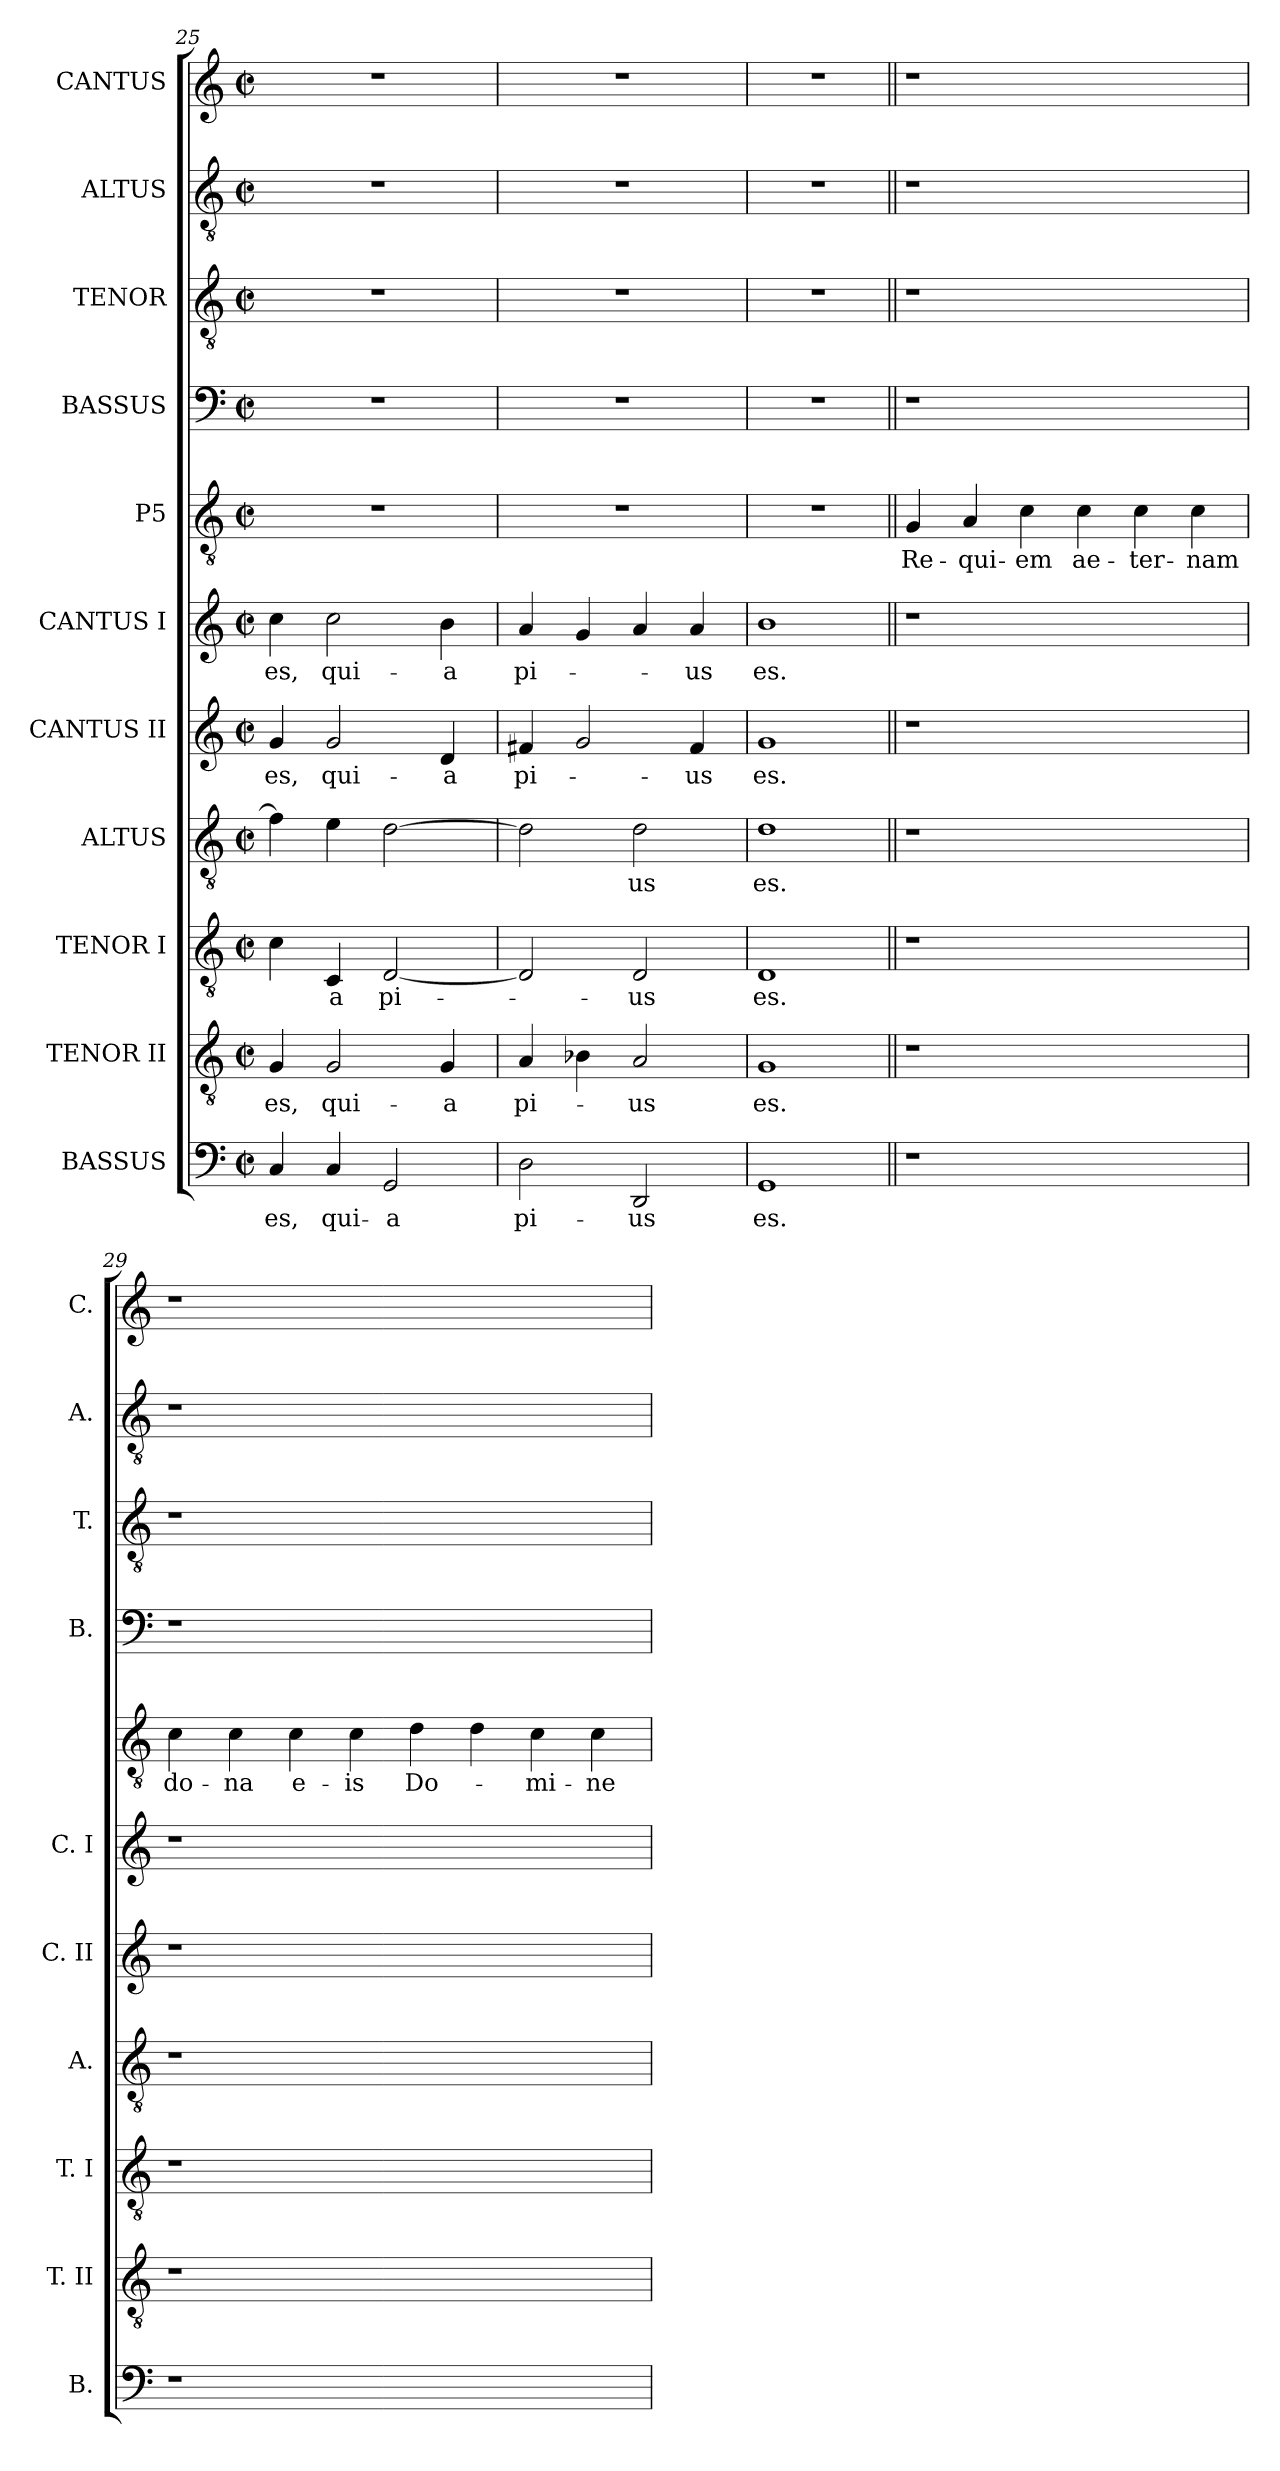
**kern	**text	**kern	**text	**kern	**text	**kern	**text	**kern	**text	**kern	**text	**kern	**text	**kern	**kern	**kern	**kern
*part11	*part11	*part10	*part10	*part9	*part9	*part8	*part8	*part7	*part7	*part6	*part6	*part5	*part5	*part4	*part3	*part2	*part1
*staff11	*staff11	*staff10	*staff10	*staff9	*staff9	*staff8	*staff8	*staff7	*staff7	*staff6	*staff6	*staff5	*staff5	*staff4	*staff3	*staff2	*staff1
*I"BASSUS	*	*I"TENOR II	*	*I"TENOR I	*	*I"ALTUS	*	*I"CANTUS II	*	*I"CANTUS I	*	*I"P5	*	*I"BASSUS	*I"TENOR	*I"ALTUS	*I"CANTUS
*I'B.	*	*I'T. II	*	*I'T. I	*	*I'A.	*	*I'C. II	*	*I'C. I	*	*	*	*I'B.	*I'T.	*I'A.	*I'C.
*clefF4	*	*clefGv2	*	*clefGv2	*	*clefGv2	*	*clefG2	*	*clefG2	*	*clefGv2	*	*clefF4	*clefGv2	*clefGv2	*clefG2
*	*	*ITrd7c12	*	*ITrd7c12	*	*ITrd7c12	*	*	*	*	*	*ITrd7c12	*	*	*ITrd7c12	*ITrd7c12	*
*k[]	*	*k[]	*	*k[]	*	*k[]	*	*k[]	*	*k[]	*	*k[]	*	*k[]	*k[]	*k[]	*k[]
*a:	*	*a:	*	*a:	*	*a:	*	*a:	*	*a:	*	*a:	*	*a:	*a:	*a:	*a:
*M2/2	*	*M2/2	*	*M2/2	*	*M2/2	*	*M2/2	*	*M2/2	*	*M2/2	*	*M2/2	*M2/2	*M2/2	*M2/2
*met(c|)	*	*met(c|)	*	*met(c|)	*	*met(c|)	*	*met(c|)	*	*met(c|)	*	*met(c|)	*	*met(c|)	*met(c|)	*met(c|)	*met(c|)
=25	=25	=25	=25	=25	=25	=25	=25	=25	=25	=25	=25	=25	=25	=25	=25	=25	=25
!	!LO:LY:b:color=#000000	!	!	!	!	!	!	!	!	!	!	!	!	!	!	!	!
!	!	!	!LO:LY:b:color=#000000	!	!	!	!	!	!	!	!	!	!	!	!	!	!
!	!	!	!	!	!	!	!	!	!LO:LY:b:color=#000000	!	!	!	!	!	!	!	!
!	!	!	!	!	!	!	!	!	!	!	!LO:LY:b:color=#000000	!	!	!	!	!	!
4Ci/	es,	4GGi/	es,	4Ci\	.	4Fi\]	.	4gi/	es,	4cci\	es,	1r	.	1r	1r	1r	1r
!	!LO:LY:b:color=#000000	!	!	!	!	!	!	!	!	!	!	!	!	!	!	!	!
!	!	!	!LO:LY:b:color=#000000	!	!	!	!	!	!	!	!	!	!	!	!	!	!
!	!	!	!	!	!LO:LY:b:color=#000000	!	!	!	!	!	!	!	!	!	!	!	!
!	!	!	!	!	!	!	!	!	!LO:LY:b:color=#000000	!	!	!	!	!	!	!	!
!	!	!	!	!	!	!	!	!	!	!	!LO:LY:b:color=#000000	!	!	!	!	!	!
4Ci/	qui-	2GGi/	qui-	4CCi/	-a	4Ei\	.	2gi/	qui-	2cci\	qui-	.	.	.	.	.	.
!	!LO:LY:b:color=#000000	!	!	!	!	!	!	!	!	!	!	!	!	!	!	!	!
!	!	!	!	!	!LO:LY:b:color=#000000	!	!	!	!	!	!	!	!	!	!	!	!
2GGi/	-a	.	.	[2DDi/	pi-	[2Di\	.	.	.	.	.	.	.	.	.	.	.
!	!	!	!LO:LY:b:color=#000000	!	!	!	!	!	!	!	!	!	!	!	!	!	!
!	!	!	!	!	!	!	!	!	!LO:LY:b:color=#000000	!	!	!	!	!	!	!	!
!	!	!	!	!	!	!	!	!	!	!	!LO:LY:b:color=#000000	!	!	!	!	!	!
.	.	4GGi/	-a	.	.	.	.	4di/	-a	4bi\	-a	.	.	.	.	.	.
=26	=26	=26	=26	=26	=26	=26	=26	=26	=26	=26	=26	=26	=26	=26	=26	=26	=26
!	!LO:LY:b:color=#000000	!	!	!	!	!	!	!	!	!	!	!	!	!	!	!	!
!	!	!	!LO:LY:b:color=#000000	!	!	!	!	!	!	!	!	!	!	!	!	!	!
!	!	!	!	!	!	!	!	!	!LO:LY:b:color=#000000	!	!	!	!	!	!	!	!
!	!	!	!	!	!	!	!	!	!	!	!LO:LY:b:color=#000000	!	!	!	!	!	!
2Di\	pi-	4AAi/	pi-	2DDi/]	.	2Di\]	.	4f#Xi/	pi-	4ai/	pi-	1r	.	1r	1r	1r	1r
.	.	4BB-Xi\	.	.	.	.	.	2gi/	.	4gi/	.	.	.	.	.	.	.
!	!LO:LY:b:color=#000000	!	!	!	!	!	!	!	!	!	!	!	!	!	!	!	!
!	!	!	!LO:LY:b:color=#000000	!	!	!	!	!	!	!	!	!	!	!	!	!	!
!	!	!	!	!	!LO:LY:b:color=#000000	!	!	!	!	!	!	!	!	!	!	!	!
!	!	!	!	!	!	!	!LO:LY:b:color=#000000	!	!	!	!	!	!	!	!	!	!
2DDi/	-us	2AAi/	-us	2DDi/	-us	2Di\	-us	.	.	4ai/	.	.	.	.	.	.	.
!	!	!	!	!	!	!	!	!	!LO:LY:b:color=#000000	!	!	!	!	!	!	!	!
!	!	!	!	!	!	!	!	!	!	!	!LO:LY:b:color=#000000	!	!	!	!	!	!
.	.	.	.	.	.	.	.	4f#i/	-us	4ai/	-us	.	.	.	.	.	.
=27	=27	=27	=27	=27	=27	=27	=27	=27	=27	=27	=27	=27	=27	=27	=27	=27	=27
!	!LO:LY:b:color=#000000	!	!	!	!	!	!	!	!	!	!	!	!	!	!	!	!
!	!	!	!LO:LY:b:color=#000000	!	!	!	!	!	!	!	!	!	!	!	!	!	!
!	!	!	!	!	!LO:LY:b:color=#000000	!	!	!	!	!	!	!	!	!	!	!	!
!	!	!	!	!	!	!	!LO:LY:b:color=#000000	!	!	!	!	!	!	!	!	!	!
!	!	!	!	!	!	!	!	!	!LO:LY:b:color=#000000	!	!	!	!	!	!	!	!
!	!	!	!	!	!	!	!	!	!	!	!LO:LY:b:color=#000000	!	!	!	!	!	!
1GGi	es.	1GGi	es.	1DDi	es.	1Di	es.	1gi	es.	1bi	es.	1r	.	1r	1r	1r	1r
!!LO:PB:g=z
=28||	=28||	=28||	=28||	=28||	=28||	=28||	=28||	=28||	=28||	=28||	=28||	=28||	=28||	=28||	=28||	=28||	=28||
!LO:N:vis=1	!	!LO:N:vis=1	!	!LO:N:vis=1	!	!LO:N:vis=1	!	!LO:N:vis=1	!	!LO:N:vis=1	!	!	!	!	!	!	!
!	!	!	!	!	!	!	!	!	!	!	!	!	!LO:LY:b:color=#000000	!LO:N:vis=1	!LO:N:vis=1	!LO:N:vis=1	!LO:N:vis=1
1r	.	1r	.	1r	.	1r	.	1r	.	1r	.	4GGi/	Re-	1r	1r	1r	1r
!	!	!	!	!	!	!	!	!	!	!	!	!	!LO:LY:b:color=#000000	!	!	!	!
.	.	.	.	.	.	.	.	.	.	.	.	4AAi/	-qui-	.	.	.	.
!	!	!	!	!	!	!	!	!	!	!	!	!	!LO:LY:b:color=#000000	!	!	!	!
.	.	.	.	.	.	.	.	.	.	.	.	4Ci\	-em	.	.	.	.
!	!	!	!	!	!	!	!	!	!	!	!	!	!LO:LY:b:color=#000000	!	!	!	!
.	.	.	.	.	.	.	.	.	.	.	.	4Ci\	ae-	.	.	.	.
!	!	!	!	!	!	!	!	!	!	!	!	!	!LO:LY:b:color=#000000	!	!	!	!
2ryy	.	2ryy	.	2ryy	.	2ryy	.	2ryy	.	2ryy	.	4Ci\	-ter-	2ryy	2ryy	2ryy	2ryy
!	!	!	!	!	!	!	!	!	!	!	!	!	!LO:LY:b:color=#000000	!	!	!	!
.	.	.	.	.	.	.	.	.	.	.	.	4Ci\	-nam	.	.	.	.
=29'	=29'	=29'	=29'	=29'	=29'	=29'	=29'	=29'	=29'	=29'	=29'	=29'	=29'	=29'	=29'	=29'	=29'
!LO:N:vis=1	!	!LO:N:vis=1	!	!LO:N:vis=1	!	!LO:N:vis=1	!	!LO:N:vis=1	!	!LO:N:vis=1	!	!	!	!	!	!	!
!	!	!	!	!	!	!	!	!	!	!	!	!	!LO:LY:b:color=#000000	!LO:N:vis=1	!LO:N:vis=1	!LO:N:vis=1	!LO:N:vis=1
1r	.	1r	.	1r	.	1r	.	1r	.	1r	.	4Ci\	do-	1r	1r	1r	1r
!	!	!	!	!	!	!	!	!	!	!	!	!	!LO:LY:b:color=#000000	!	!	!	!
.	.	.	.	.	.	.	.	.	.	.	.	4Ci\	-na	.	.	.	.
!	!	!	!	!	!	!	!	!	!	!	!	!	!LO:LY:b:color=#000000	!	!	!	!
.	.	.	.	.	.	.	.	.	.	.	.	4Ci\	e-	.	.	.	.
!	!	!	!	!	!	!	!	!	!	!	!	!	!LO:LY:b:color=#000000	!	!	!	!
.	.	.	.	.	.	.	.	.	.	.	.	4Ci\	-is	.	.	.	.
!	!	!	!	!	!	!	!	!	!	!	!	!	!LO:LY:b:color=#000000	!	!	!	!
1ryy	.	1ryy	.	1ryy	.	1ryy	.	1ryy	.	1ryy	.	4Di\	Do-	1ryy	1ryy	1ryy	1ryy
.	.	.	.	.	.	.	.	.	.	.	.	4Di\	.	.	.	.	.
!	!	!	!	!	!	!	!	!	!	!	!	!	!LO:LY:b:color=#000000	!	!	!	!
.	.	.	.	.	.	.	.	.	.	.	.	4Ci\	-mi-	.	.	.	.
!	!	!	!	!	!	!	!	!	!	!	!	!	!LO:LY:b:color=#000000	!	!	!	!
.	.	.	.	.	.	.	.	.	.	.	.	4Ci\	-ne	.	.	.	.
=	=	=	=	=	=	=	=	=	=	=	=	=	=	=	=	=	=
*-	*-	*-	*-	*-	*-	*-	*-	*-	*-	*-	*-	*-	*-	*-	*-	*-	*-
